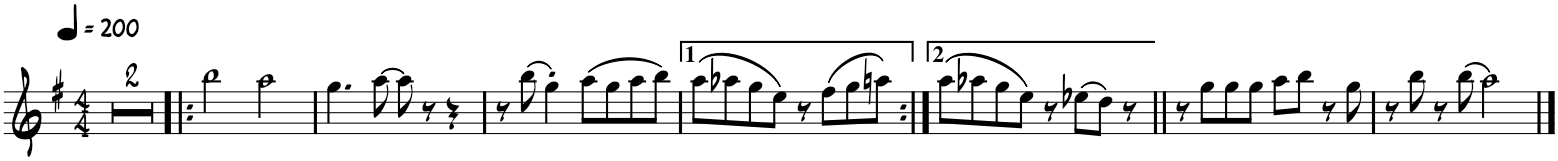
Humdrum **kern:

**kern
*part1
*staff1
*I"Flöte
*I'Fl.
*clefG2
*k[f#]
*M4/4
*MM200
=1
1r
=2
1r
=3!|:
2bb\
2aa\
=4
4.gg\
[8aa\
8aa\]
8r
4r
=5
8r
(8bb\
4gg'\)
(8aa\L
8gg\
8aa\
8bb\J)
=6
(8aa\L
8aa-X\
8gg\
8ee\J)
8r
(8ff#\L
8gg\
8aan\J)
=7:|!
(8aa\L
8aa-X\
8gg\
8ee\J)
8r
(8ee-X\L
8dd\J)
8r
=8||
8r
8gg\L
8gg\
8gg\J
8aa\L
8bb\J
8r
8gg\
=
*-
